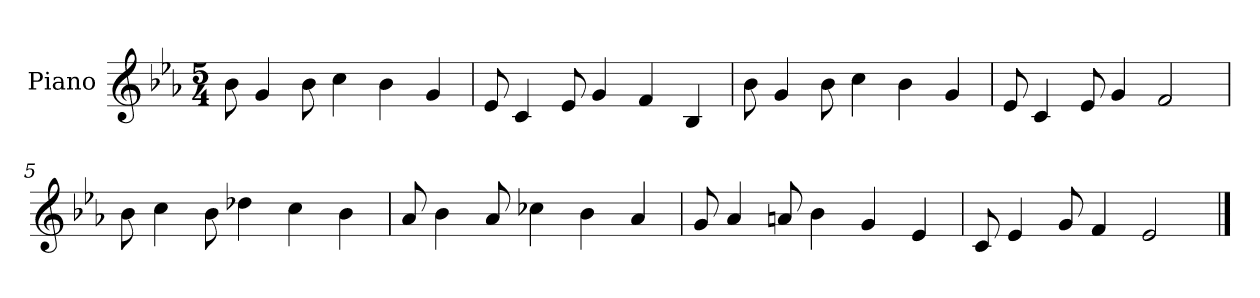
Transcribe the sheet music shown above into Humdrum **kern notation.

**kern
*part1
*staff1
*I"Piano
*I'Pno
*clefG2
*k[b-e-a-]
*M5/4
=1
8b-\
4g/
8b-\
4cc\
4b-\
4g/
=2
8e-/
4c/
8e-/
4g/
4f/
4B-/
=3
8b-\
4g/
8b-\
4cc\
4b-\
4g/
=4
8e-/
4c/
8e-/
4g/
2f/
=5
8b-\
4cc\
8b-\
4dd-X\
4cc\
4b-\
=6
8a-/
4b-\
8a-/
4cc-X\
4b-\
4a-/
=7
8g/
4a-/
8an/
4b-\
4g/
4e-/
=8
8c/
4e-/
8g/
4f/
2e-/
==
*-
